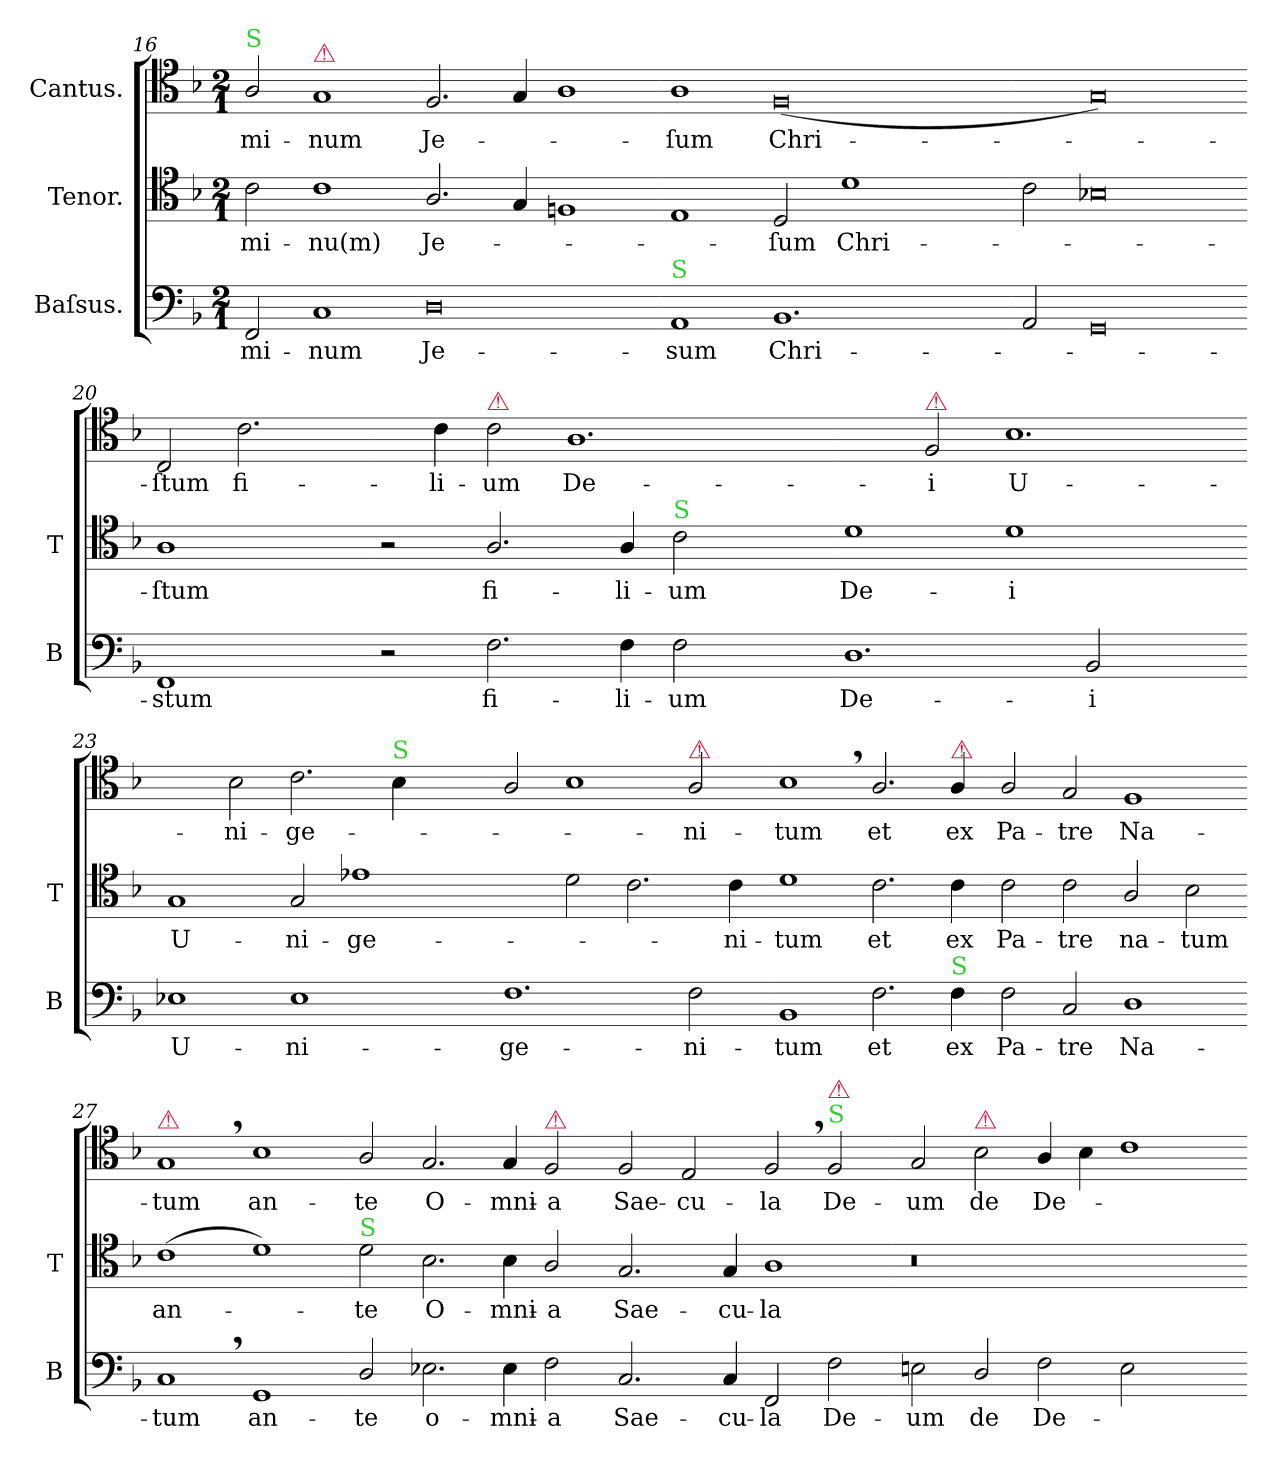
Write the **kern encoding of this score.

**kern	**text	**kern	**text	**kern	**text
*part3	*part3	*part2	*part2	*part1	*part1
*staff3	*staff3	*staff2	*staff2	*staff1	*staff1
*I"Baſsus.	*	*I"Tenor.	*	*I"Cantus.	*
*I'B	*	*I'T	*	*	*
*clefF4	*	*clefC4	*	*clefC4	*
*k[b-]	*	*k[b-]	*	*k[b-]	*
*M2/1	*	*M2/1	*	*M2/1	*
=16	=16	=16	=16	=16	=16
!	!	!	!	!LO:TX:a:color=limegreen:t=S	!
2FF/	-mi-	2c\	-mi-	2A/	-mi-
!	!	!	!	!LO:TX:a:color=crimson:t=⚠	!
1C	-num	1c	-nu(m)	1G	-num
=17-	=17-	=17-	=17-	=17-	=17-
0D	Je-	2.A/	Je-	2.F/	Je-
.	.	4G/	.	4G/	.
.	.	1Fn	.	1A	.
=18-	=18-	=18-	=18-	=18-	=18-
!LO:TX:a:color=limegreen:t=S	!	!	!	!	!
1AA	-sum	1E	.	1A	-ſum
1.BB-	Chri-	2D/	-ſum	(<0F	Chri-
.	.	1d\	Chri-	.	.
2ryy	.	2ryy	.	.	.
=19-	=19-	=19-	=19-	=19-	=19-
2AA/	.	2c\	.	2ryy	.
0GG	.	0B-X	.	0G)	.
=20-	=20-	=20-	=20-	=20-	=20-
1FF	-stum	1A	-ſtum	2C/	-ſtum
.	.	.	.	2.c\	fi-
4ryy	.	4ryy	.	.	.
=21-	=21-	=21-	=21-	=21-	=21-
2r	.	2r	.	4ryy	.
.	.	.	.	4c\	-li-
!	!	!	!	!LO:TX:a:color=crimson:t=⚠	!
2.F\	fi-	2.A/	fi-	2c\	-um
.	.	.	.	1.A	De-
4F\	-li-	4A/	-li-	.	.
!	!	!LO:TX:a:color=limegreen:t=S	!	!	!
2F\	-um	2c\	-um	.	.
2ryy	.	2ryy	.	.	.
=22-	=22-	=22-	=22-	=22-	=22-
1.D	De-	1d	De-	2ryy	.
!	!	!	!	!LO:TX:a:color=crimson:t=⚠	!
.	.	.	.	2F/	-i
.	.	1d	-i	1.B-	U-
2BB-/	-i	.	.	.	.
2ryy	.	2ryy	.	.	.
=23-	=23-	=23-	=23-	=23-	=23-
1E-X	U-	1G	U-	2ryy	.
.	.	.	.	2B-\	-ni-
1E-	-ni-	2G/	-ni-	2.c\	-ge-
.	.	1e-X\	-ge-	.	.
!	!	!	!	!LO:TX:a:color=limegreen:t=S	!
.	.	.	.	4B-\	.
2ryy	.	.	.	2ryy	.
=24-	=24-	=24-	=24-	=24-	=24-
1.F	-ge-	2ryy	.	2A/	.
.	.	2d\	.	1B-	.
.	.	2.c\	.	.	.
!	!	!	!	!LO:TX:a:color=crimson:t=⚠	!
2F\	-ni-	.	.	2A/	-ni-
.	.	4c\	-ni-	.	.
=25-	=25-	=25-	=25-	=25-	=25-
1BB-	-tum	1d	-tum	1B-,<	-tum
2.F\	et	2.c\	et	2.A/	et
!	!	!	!	!LO:TX:a:color=crimson:t=⚠	!
!LO:TX:a:color=limegreen:t=S	!	!	!	!	!
4F\	ex	4c\	ex	4A/	ex
=26-	=26-	=26-	=26-	=26-	=26-
2F\	Pa-	2c\	Pa-	2A/	Pa-
2C/	-tre	2c\	-tre	2G/	-tre
1D	Na-	2A/	na-	1F	Na-
.	.	2B-\	-tum	.	.
=27-	=27-	=27-	=27-	=27-	=27-
!	!	!	!	!LO:TX:a:color=crimson:t=⚠	!
1C,<	-tum	(<1c	an-	1G,<	-tum
1GG	an-	1d)	.	1B-	an-
=28-	=28-	=28-	=28-	=28-	=28-
!	!	!LO:TX:a:color=limegreen:t=S	!	!	!
2D/	-te	2d\	-te	2A/	-te
2.E-X\	o-	2.B-\	O-	2.G/	O-
4E-\	-mni-	4B-\	-mni-	4G/	-mni-
!	!	!	!	!LO:TX:a:color=crimson:t=⚠	!
2F\	-a	2A/	-a	2F/	-a
=29-	=29-	=29-	=29-	=29-	=29-
2.C/	Sae-	2.G/	Sae-	2F/	Sae-
.	.	.	.	2E/	-cu-
4C/	-cu-	4G/	-cu-	.	.
2FF/	-la	1A	-la	2F,</	-la
!	!	!	!	!LO:TX:a:color=limegreen:t=S	!
!	!	!	!	!LO:TX:a:color=crimson:t=⚠	!
2F\	De-	.	.	2F/	De-
=30-	=30-	=30-	=30-	=30-	=30-
2En\	-um	0r	.	2G/	-um
!	!	!	!	!LO:TX:a:color=crimson:t=⚠	!
2D/	de	.	.	2B-\	de
2F\	De-	.	.	4A/	De-
.	.	.	.	4B-\	.
2E\	.	.	.	1c\	.
2ryy	.	2ryy	.	.	.
=-	=-	=-	=-	=-	=-
*-	*-	*-	*-	*-	*-
